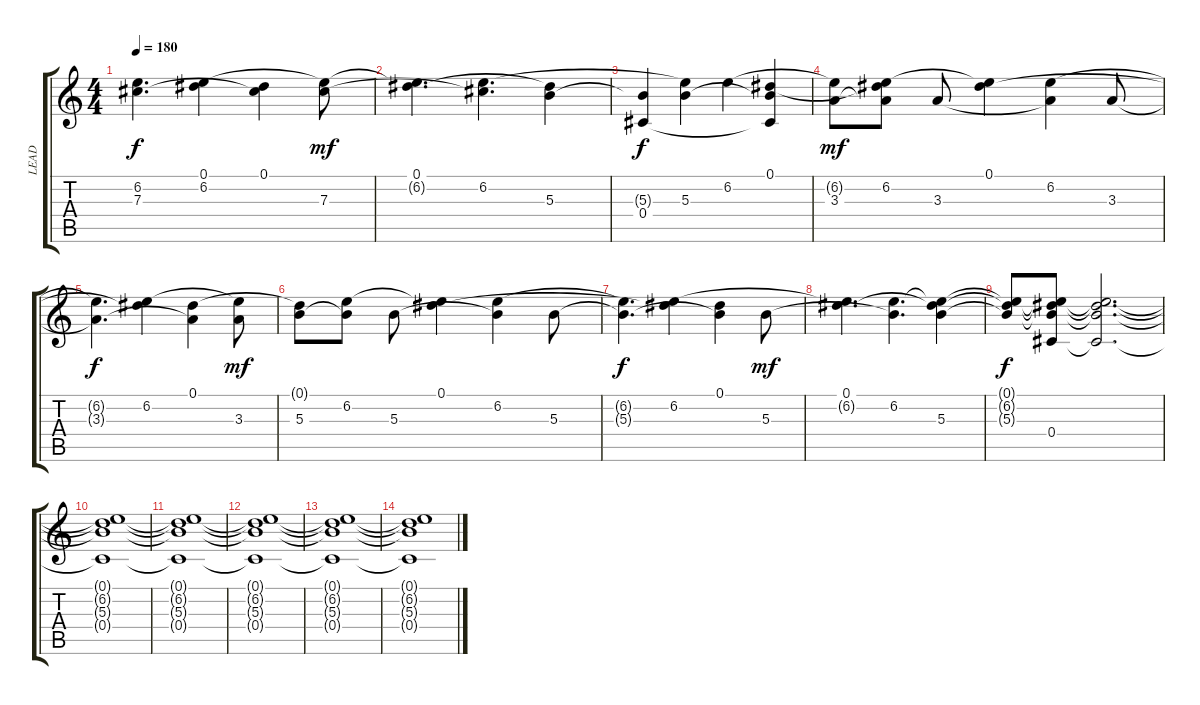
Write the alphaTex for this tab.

\track ("LEAD" "LEAD") {instrument distortionguitar}
\staff {score tabs}
\tuning (Eb4 Bb3 Gb3 Db3 Ab2 Db2) {hide}
\ts (4 4)
\tempo 180
\clef g2
\ks c
(6.2{t} 7.3{t}).4{d dy f} (0.1{t} 6.2).4 (0.1 7.3{t}).4 (6.2{t} 7.3).8{dy mf} |
(0.1 6.2{t}).4{d} (6.2 7.3{t}).4{d} (0.1{t} 5.3).4 |
(5.3{t} 0.4).4{dy f} (6.2{t} 5.3).4 6.2.4 (0.1 5.3{t} 0.4{t}).4 |
(6.2{t} 3.3).8{dy mf} (0.1{t} 6.2 3.3{t}).8 3.3.8 (0.1 6.2{t}).4 (6.2 3.3{t}).4 3.3.8 |
(6.2{t} 3.3{t}).4{d dy f} (0.1{t} 6.2).4 (0.1 3.3{t}).4 (6.2{t} 3.3).8{dy mf} |
(0.1{t} 5.3).8 (6.2 5.3{t}).8 5.3.8 (0.1 6.2{t}).4 (6.2 5.3{t}).4 5.3.8 |
(6.2{t} 5.3{t}).4{d dy f} (0.1{t} 6.2).4 (0.1 5.3{t}).4 5.3.8{dy mf} |
(0.1 6.2{t}).4{d} (6.2 5.3{t}).4{d} (0.1{t} 6.2{t} 5.3).4 |
(0.1{t} 6.2{t} 5.3{t}).8{dy f} (0.1{t} 6.2{t} 5.3{t} 0.4).8 (0.1{t} 6.2{t} 5.3{t} 0.4{t}).2{d} |
(0.1{t} 6.2{t} 5.3{t} 0.4{t}).1{volume 0} |
(0.1{t} 6.2{t} 5.3{t} 0.4{t}).1 |
(0.1{t} 6.2{t} 5.3{t} 0.4{t}).1 |
(0.1{t} 6.2{t} 5.3{t} 0.4{t}).1 |
(0.1{t} 6.2{t} 5.3{t} 0.4{t}).1
